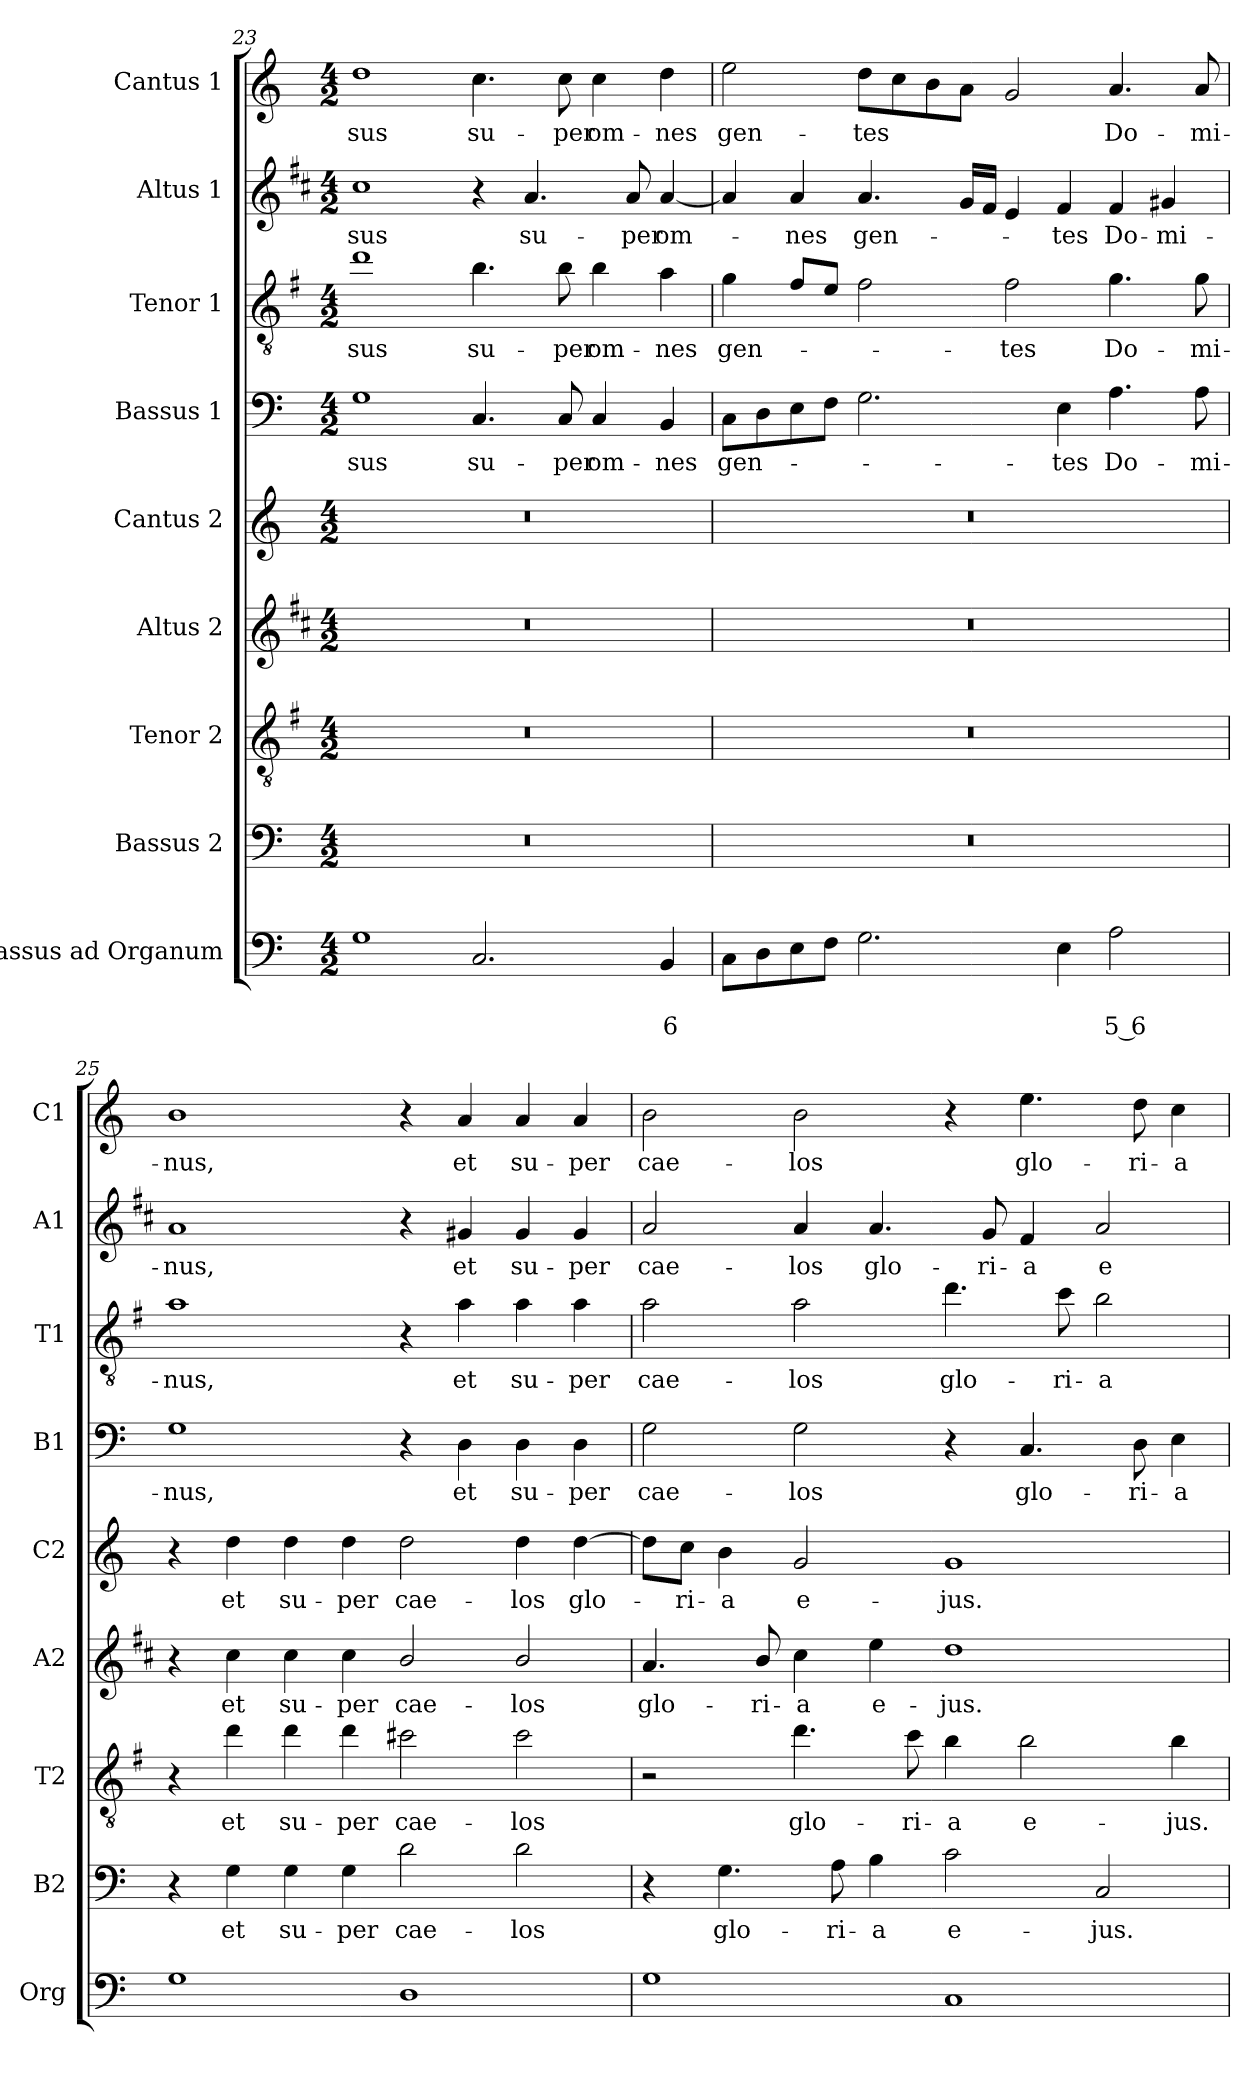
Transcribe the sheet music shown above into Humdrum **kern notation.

**kern	**text	**text	**kern	**text	**kern	**text	**kern	**text	**kern	**text	**kern	**text	**kern	**text	**kern	**text	**kern	**text
*part9	*part9	*part9	*part8	*part8	*part7	*part7	*part6	*part6	*part5	*part5	*part4	*part4	*part3	*part3	*part2	*part2	*part1	*part1
*staff9	*staff9	*staff9	*staff8	*staff8	*staff7	*staff7	*staff6	*staff6	*staff5	*staff5	*staff4	*staff4	*staff3	*staff3	*staff2	*staff2	*staff1	*staff1
*I"Bassus ad Organum	*	*	*I"Bassus 2	*	*I"Tenor 2	*	*I"Altus 2	*	*I"Cantus 2	*	*I"Bassus 1	*	*I"Tenor 1	*	*I"Altus 1	*	*I"Cantus 1	*
*I'Org	*	*	*I'B2	*	*I'T2	*	*I'A2	*	*I'C2	*	*I'B1	*	*I'T1	*	*I'A1	*	*I'C1	*
*clefF4	*	*	*clefF4	*	*clefGv2	*	*clefG2	*	*clefG2	*	*clefF4	*	*clefGv2	*	*clefG2	*	*clefG2	*
*	*	*	*	*	*ITrd4c7	*	*ITrd1c2	*	*	*	*	*	*ITrd4c7	*	*ITrd1c2	*	*	*
*k[]	*	*	*k[]	*	*k[]	*	*k[]	*	*k[]	*	*k[]	*	*k[]	*	*k[]	*	*k[]	*
*C:	*	*	*C:	*	*C:	*	*C:	*	*C:	*	*C:	*	*C:	*	*C:	*	*C:	*
*M4/2	*	*	*M4/2	*	*M4/2	*	*M4/2	*	*M4/2	*	*M4/2	*	*M4/2	*	*M4/2	*	*M4/2	*
=23	=23	=23	=23	=23	=23	=23	=23	=23	=23	=23	=23	=23	=23	=23	=23	=23	=23	=23
!	!	!	!	!	!	!	!	!	!	!	!	!LO:LY:b	!	!LO:LY:b	!	!LO:LY:b	!	!LO:LY:b
1G	.	.	0r	.	0r	.	0r	.	0r	.	1G	-sus	1g	-sus	1b	-sus	1dd	-sus
!	!	!	!	!	!	!	!	!	!	!	!	!LO:LY:b	!	!LO:LY:b	!	!	!	!LO:LY:b
2.C/	.	.	.	.	.	.	.	.	.	.	4.C/	su-	4.e\	su-	4r	.	4.cc\	su-
!	!	!	!	!	!	!	!	!	!	!	!	!	!	!	!	!LO:LY:b	!	!
.	.	.	.	.	.	.	.	.	.	.	.	.	.	.	4.g/	su-	.	.
!	!	!	!	!	!	!	!	!	!	!	!	!LO:LY:b	!	!LO:LY:b	!	!	!	!LO:LY:b
.	.	.	.	.	.	.	.	.	.	.	8C/	-per	8e\	-per	.	.	8cc\	-per
!	!	!	!	!	!	!	!	!	!	!	!	!LO:LY:b	!	!LO:LY:b	!	!	!	!LO:LY:b
.	.	.	.	.	.	.	.	.	.	.	4C/	om-	4e\	om-	.	.	4cc\	om-
!	!	!	!	!	!	!	!	!	!	!	!	!	!	!	!	!LO:LY:b	!	!
.	.	.	.	.	.	.	.	.	.	.	.	.	.	.	8g/	-per	.	.
!	!	!LO:LY:b	!	!	!	!	!	!	!	!	!	!LO:LY:b	!	!LO:LY:b	!	!LO:LY:b	!	!LO:LY:b
4BB/	.	6	.	.	.	.	.	.	.	.	4BB/	-nes	4d\	-nes	[4g/	om-	4dd\	-nes
!!LO:LB:g=z
=24	=24	=24	=24	=24	=24	=24	=24	=24	=24	=24	=24	=24	=24	=24	=24	=24	=24	=24
!	!	!	!	!	!	!	!	!	!	!	!	!LO:LY:b	!	!LO:LY:b	!	!	!	!LO:LY:b
8C\L	.	.	0r	.	0r	.	0r	.	0r	.	8C\L	gen-	4c\	gen-	4g/]	.	2ee\	gen-
8D\	.	.	.	.	.	.	.	.	.	.	8D\	.	.	.	.	.	.	.
!	!	!	!	!	!	!	!	!	!	!	!	!	!	!	!	!LO:LY:b	!	!
8E\	.	.	.	.	.	.	.	.	.	.	8E\	.	8B/L	.	4g/	-nes	.	.
8F\J	.	.	.	.	.	.	.	.	.	.	8F\J	.	8A/J	.	.	.	.	.
!	!	!	!	!	!	!	!	!	!	!	!	!	!	!	!	!LO:LY:b	!	!LO:LY:b
2.G\	.	.	.	.	.	.	.	.	.	.	2.G\	.	2B\	.	4.g/	gen-	8dd\L	-tes
.	.	.	.	.	.	.	.	.	.	.	.	.	.	.	.	.	8cc\	.
.	.	.	.	.	.	.	.	.	.	.	.	.	.	.	.	.	8b\	.
.	.	.	.	.	.	.	.	.	.	.	.	.	.	.	16f/LL	.	8a\J	.
.	.	.	.	.	.	.	.	.	.	.	.	.	.	.	16e/JJ	.	.	.
!	!	!	!	!	!	!	!	!	!	!	!	!	!	!LO:LY:b	!	!	!	!
.	.	.	.	.	.	.	.	.	.	.	.	.	2B\	-tes	4d/	.	2g/	.
!	!	!	!	!	!	!	!	!	!	!	!	!LO:LY:b	!	!	!	!LO:LY:b	!	!
4E\	.	.	.	.	.	.	.	.	.	.	4E\	-tes	.	.	4e/	-tes	.	.
!	!	!LO:LY:b	!	!	!	!	!	!	!	!	!	!LO:LY:b	!	!LO:LY:b	!	!LO:LY:b	!	!LO:LY:b
2A\	.	5 6	.	.	.	.	.	.	.	.	4.A\	Do-	4.c\	Do-	4e/	Do-	4.a/	Do-
!	!	!	!	!	!	!	!	!	!	!	!	!	!	!	!	!LO:LY:b	!	!
.	.	.	.	.	.	.	.	.	.	.	.	.	.	.	4f#X/	-mi-	.	.
!	!	!	!	!	!	!	!	!	!	!	!	!LO:LY:b	!	!LO:LY:b	!	!	!	!LO:LY:b
.	.	.	.	.	.	.	.	.	.	.	8A\	-mi-	8c\	-mi-	.	.	8a/	-mi-
=25	=25	=25	=25	=25	=25	=25	=25	=25	=25	=25	=25	=25	=25	=25	=25	=25	=25	=25
!	!	!	!	!	!	!	!	!	!	!	!	!LO:LY:b	!	!LO:LY:b	!	!LO:LY:b	!	!LO:LY:b
1G	.	.	4r	.	4r	.	4r	.	4r	.	1G	-nus,	1d	-nus,	1g	-nus,	1b	-nus,
!	!	!	!	!LO:LY:b	!	!LO:LY:b	!	!LO:LY:b	!	!LO:LY:b	!	!	!	!	!	!	!	!
.	.	.	4G\	et	4g\	et	4b\	et	4dd\	et	.	.	.	.	.	.	.	.
!	!	!	!	!LO:LY:b	!	!LO:LY:b	!	!LO:LY:b	!	!LO:LY:b	!	!	!	!	!	!	!	!
.	.	.	4G\	su-	4g\	su-	4b\	su-	4dd\	su-	.	.	.	.	.	.	.	.
!	!	!	!	!LO:LY:b	!	!LO:LY:b	!	!LO:LY:b	!	!LO:LY:b	!	!	!	!	!	!	!	!
.	.	.	4G\	-per	4g\	-per	4b\	-per	4dd\	-per	.	.	.	.	.	.	.	.
!	!	!	!	!LO:LY:b	!	!LO:LY:b	!	!LO:LY:b	!	!LO:LY:b	!	!	!	!	!	!	!	!
1D	.	.	2d\	cae-	2f#X\	cae-	2a/	cae-	2dd\	cae-	4r	.	4r	.	4r	.	4r	.
!	!	!	!	!	!	!	!	!	!	!	!	!LO:LY:b	!	!LO:LY:b	!	!LO:LY:b	!	!LO:LY:b
.	.	.	.	.	.	.	.	.	.	.	4D\	et	4d\	et	4f#X/	et	4a/	et
!	!	!	!	!LO:LY:b	!	!LO:LY:b	!	!LO:LY:b	!	!LO:LY:b	!	!LO:LY:b	!	!LO:LY:b	!	!LO:LY:b	!	!LO:LY:b
.	.	.	2d\	-los	2f#\	-los	2a/	-los	4dd\	-los	4D\	su-	4d\	su-	4f#/	su-	4a/	su-
!	!	!	!	!	!	!	!	!	!	!LO:LY:b	!	!LO:LY:b	!	!LO:LY:b	!	!LO:LY:b	!	!LO:LY:b
.	.	.	.	.	.	.	.	.	[4dd\	glo-	4D\	-per	4d\	-per	4f#/	-per	4a/	-per
=26	=26	=26	=26	=26	=26	=26	=26	=26	=26	=26	=26	=26	=26	=26	=26	=26	=26	=26
!	!	!	!	!	!	!	!	!LO:LY:b	!	!	!	!LO:LY:b	!	!LO:LY:b	!	!LO:LY:b	!	!LO:LY:b
1G	.	.	4r	.	2r	.	4.g/	glo-	8dd\L]	.	2G\	cae-	2d\	cae-	2g/	cae-	2b\	cae-
!	!	!	!	!	!	!	!	!	!	!LO:LY:b	!	!	!	!	!	!	!	!
.	.	.	.	.	.	.	.	.	8cc\J	-ri-	.	.	.	.	.	.	.	.
!	!	!	!	!LO:LY:b	!	!	!	!	!	!LO:LY:b	!	!	!	!	!	!	!	!
.	.	.	4.G\	glo-	.	.	.	.	4b\	-a	.	.	.	.	.	.	.	.
!	!	!	!	!	!	!	!	!LO:LY:b	!	!	!	!	!	!	!	!	!	!
.	.	.	.	.	.	.	8a/	-ri-	.	.	.	.	.	.	.	.	.	.
!	!	!	!	!	!	!LO:LY:b	!	!LO:LY:b	!	!LO:LY:b	!	!LO:LY:b	!	!LO:LY:b	!	!LO:LY:b	!	!LO:LY:b
.	.	.	.	.	4.g\	glo-	4b\	-a	2g/	e-	2G\	-los	2d\	-los	4g/	-los	2b\	-los
!	!	!	!	!LO:LY:b	!	!	!	!	!	!	!	!	!	!	!	!	!	!
.	.	.	8A\	-ri-	.	.	.	.	.	.	.	.	.	.	.	.	.	.
!	!	!	!	!LO:LY:b	!	!	!	!LO:LY:b	!	!	!	!	!	!	!	!LO:LY:b	!	!
.	.	.	4B\	-a	.	.	4dd\	e-	.	.	.	.	.	.	4.g/	glo-	.	.
!	!	!	!	!	!	!LO:LY:b	!	!	!	!	!	!	!	!	!	!	!	!
.	.	.	.	.	8f\	-ri-	.	.	.	.	.	.	.	.	.	.	.	.
!	!	!	!	!LO:LY:b	!	!LO:LY:b	!	!LO:LY:b	!	!LO:LY:b	!	!	!	!LO:LY:b	!	!	!	!
1C	.	.	2c\	e-	4e\	-a	1cc	-jus.	1g	-jus.	4r	.	4.g\	glo-	.	.	4r	.
!	!	!	!	!	!	!	!	!	!	!	!	!	!	!	!	!LO:LY:b	!	!
.	.	.	.	.	.	.	.	.	.	.	.	.	.	.	8f/	-ri-	.	.
!	!	!	!	!	!	!LO:LY:b	!	!	!	!	!	!LO:LY:b	!	!	!	!LO:LY:b	!	!LO:LY:b
.	.	.	.	.	2e\	e-	.	.	.	.	4.C/	glo-	.	.	4e/	-a	4.ee\	glo-
!	!	!	!	!	!	!	!	!	!	!	!	!	!	!LO:LY:b	!	!	!	!
.	.	.	.	.	.	.	.	.	.	.	.	.	8f\	-ri-	.	.	.	.
!	!	!	!	!LO:LY:b	!	!	!	!	!	!	!	!	!	!LO:LY:b	!	!LO:LY:b	!	!
.	.	.	2C/	-jus.	.	.	.	.	.	.	.	.	2e\	-a	2g/	e-	.	.
!	!	!	!	!	!	!	!	!	!	!	!	!LO:LY:b	!	!	!	!	!	!LO:LY:b
.	.	.	.	.	.	.	.	.	.	.	8D\	-ri-	.	.	.	.	8dd\	-ri-
!	!	!	!	!	!	!LO:LY:b	!	!	!	!	!	!LO:LY:b	!	!	!	!	!	!LO:LY:b
.	.	.	.	.	4e\	-jus.	.	.	.	.	4E\	-a	.	.	.	.	4cc\	-a
=	=	=	=	=	=	=	=	=	=	=	=	=	=	=	=	=	=	=
*-	*-	*-	*-	*-	*-	*-	*-	*-	*-	*-	*-	*-	*-	*-	*-	*-	*-	*-
